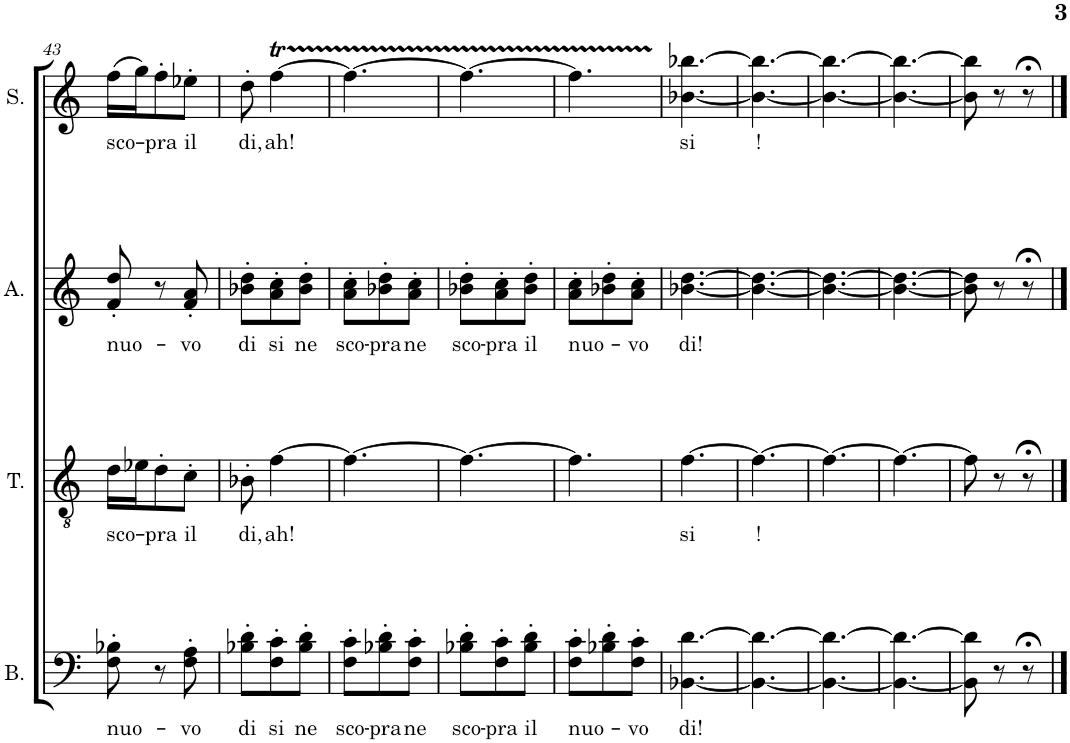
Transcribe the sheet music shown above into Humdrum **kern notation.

**kern	**text	**kern	**text	**kern	**text	**kern	**text
*part4	*part4	*part3	*part3	*part2	*part2	*part1	*part1
*staff4	*staff4	*staff3	*staff3	*staff2	*staff2	*staff1	*staff1
*I"Bass	*	*I"Tenor	*	*I"Alto	*	*I"Soprano	*
*I'B.	*	*I'T.	*	*I'A.	*	*I'S.	*
!!LO:PB:g=z
*clefF4	*	*clefGv2	*	*clefG2	*	*clefG2	*
*k[]	*	*k[]	*	*k[]	*	*k[]	*
*M3/8	*	*M3/8	*	*M3/8	*	*M3/8	*
=43	=43	=43	=43	=43	=43	=43	=43
!	!LO:LY:b	!	!LO:LY:b	!	!LO:LY:b	!	!LO:LY:b
8F\' 8B-X\'	nuo-	16d\LL	sco-	8f/' 8dd/'	nuo-	(16ff\LL	sco-
.	.	16e-X\J	.	.	.	16gg\J)	.
!	!	!	!LO:LY:b	!	!	!	!LO:LY:b
8r	.	8d'\	-pra	8r	.	8ff'\	-pra
!	!LO:LY:b	!	!LO:LY:b	!	!LO:LY:b	!	!LO:LY:b
8F\' 8A\'	-vo	8c'\J	il	8f/' 8a/'	-vo	8ee-X'\J	il
=44	=44	=44	=44	=44	=44	=44	=44
!	!LO:LY:b	!	!LO:LY:b	!	!LO:LY:b	!	!LO:LY:b
8B-X\' 8d\'L	di	8B-X'\	di,	8b-X\' 8dd\'L	di	8dd'\	di,
!	!LO:LY:b	!	!LO:LY:b	!	!LO:LY:b	!	!LO:LY:b
8F\' 8c\'	si	[4f\	ah!	8a\' 8cc\'	si	[4ffT\	ah!
!	!LO:LY:b	!	!	!	!LO:LY:b	!	!
8B-\' 8d\'J	ne	.	.	8b-\' 8dd\'J	ne	.	.
=45	=45	=45	=45	=45	=45	=45	=45
!	!LO:LY:b	!	!	!	!LO:LY:b	!	!
8F\' 8c\'L	sco-	4.f\_	.	8a\' 8cc\'L	sco-	4.ff\_	.
!	!LO:LY:b	!	!	!	!LO:LY:b	!	!
8B-X\' 8d\'	-pra	.	.	8b-X\' 8dd\'	-pra	.	.
!	!LO:LY:b	!	!	!	!LO:LY:b	!	!
8F\' 8c\'J	ne	.	.	8a\' 8cc\'J	ne	.	.
=46	=46	=46	=46	=46	=46	=46	=46
!	!LO:LY:b	!	!	!	!LO:LY:b	!	!
8B-X\' 8d\'L	sco-	4.f\_	.	8b-X\' 8dd\'L	sco-	4.ff\_	.
!	!LO:LY:b	!	!	!	!LO:LY:b	!	!
8F\' 8c\'	-pra	.	.	8a\' 8cc\'	-pra	.	.
!	!LO:LY:b	!	!	!	!LO:LY:b	!	!
8B-\' 8d\'J	il	.	.	8b-\' 8dd\'J	il	.	.
=47	=47	=47	=47	=47	=47	=47	=47
!	!LO:LY:b	!	!	!	!LO:LY:b	!	!
8F\' 8c\'L	nuo-	4.f\]	.	8a\' 8cc\'L	nuo-	4.ffTTT\]	.
8B-X\' 8d\'	.	.	.	8b-X\' 8dd\'	.	.	.
!	!LO:LY:b	!	!	!	!LO:LY:b	!	!
8F\' 8c\'J	-vo	.	.	8a\' 8cc\'J	-vo	.	.
=48	=48	=48	=48	=48	=48	=48	=48
!	!LO:LY:b	!	!LO:LY:b	!	!LO:LY:b	!	!LO:LY:b
[4.BB-X\ [4.d\	di!	[4.f\	si	[4.b-X\ [4.dd\	di!	[4.b-X\ [4.bb-X\	si
=49	=49	=49	=49	=49	=49	=49	=49
!	!	!	!LO:LY:b	!	!	!	!LO:LY:b
4.BB-\_ 4.d\_	.	4.f\_	\!	4.b-\_ 4.dd\_	.	4.b-\_ 4.bb-\_	\!
=50	=50	=50	=50	=50	=50	=50	=50
4.BB-\_ 4.d\_	.	4.f\_	.	4.b-\_ 4.dd\_	.	4.b-\_ 4.bb-\_	.
=51	=51	=51	=51	=51	=51	=51	=51
4.BB-\_ 4.d\_	.	4.f\_	.	4.b-\_ 4.dd\_	.	4.b-\_ 4.bb-\_	.
=52	=52	=52	=52	=52	=52	=52	=52
8BB-\] 8d\]	.	8f\]	.	8b-\] 8dd\]	.	8b-\] 8bb-\]	.
8r	.	8r	.	8r	.	8r	.
8r;<	.	8r;<	.	8r;<	.	8r;<	.
==	==	==	==	==	==	==	==
*-	*-	*-	*-	*-	*-	*-	*-
